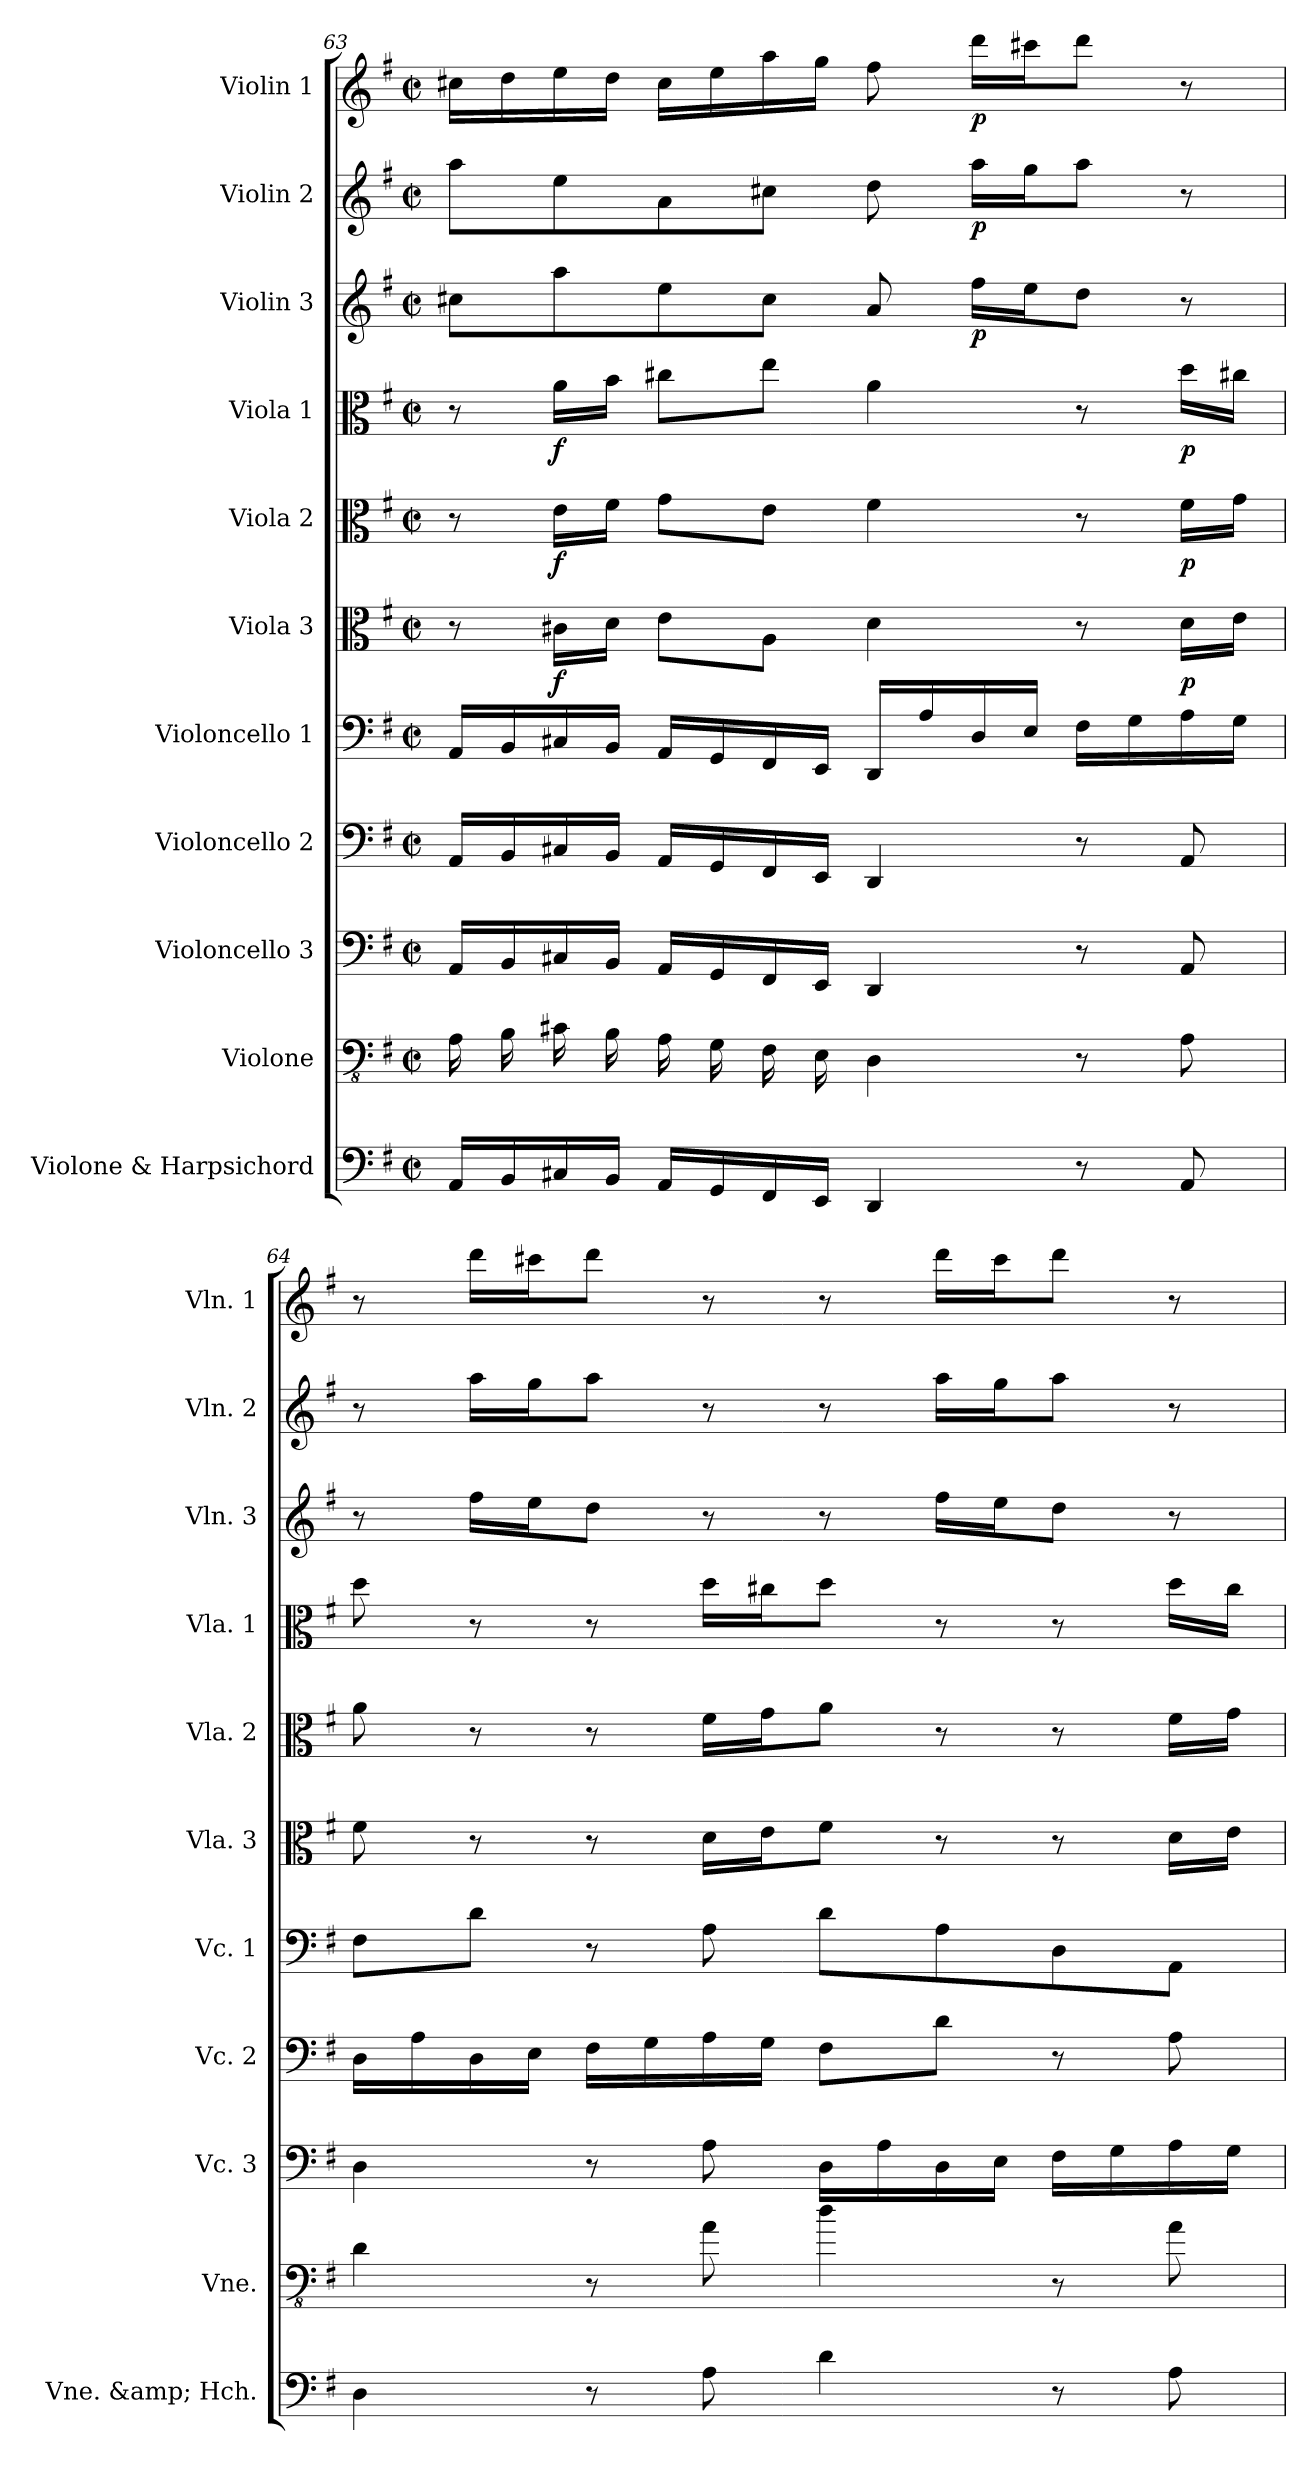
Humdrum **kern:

**kern	**kern	**kern	**kern	**kern	**kern	**dynam	**kern	**dynam	**kern	**dynam	**kern	**dynam	**kern	**dynam	**kern	**dynam
*part11	*part10	*part9	*part8	*part7	*part6	*part6	*part5	*part5	*part4	*part4	*part3	*part3	*part2	*part2	*part1	*part1
*staff11	*staff10	*staff9	*staff8	*staff7	*staff6	*staff6	*staff5	*staff5	*staff4	*staff4	*staff3	*staff3	*staff2	*staff2	*staff1	*staff1
*I"Violone &amp; Harpsichord	*I"Violone	*I"Violoncello 3	*I"Violoncello 2	*I"Violoncello 1	*I"Viola 3	*	*I"Viola 2	*	*I"Viola 1	*	*I"Violin 3	*	*I"Violin 2	*	*I"Violin 1	*
*I'Vne. &amp; Hch.	*I'Vne.	*I'Vc. 3	*I'Vc. 2	*I'Vc. 1	*I'Vla. 3	*	*I'Vla. 2	*	*I'Vla. 1	*	*I'Vln. 3	*	*I'Vln. 2	*	*I'Vln. 1	*
!!LO:PB:g=z
*clefF4	*clefFv4	*clefF4	*clefF4	*clefF4	*clefC3	*	*clefC3	*	*clefC3	*	*clefG2	*	*clefG2	*	*clefG2	*
*	*ITrd7c12	*	*	*	*	*	*	*	*	*	*	*	*	*	*	*
*k[f#]	*k[f#]	*k[f#]	*k[f#]	*k[f#]	*k[f#]	*	*k[f#]	*	*k[f#]	*	*k[f#]	*	*k[f#]	*	*k[f#]	*
*M4/4	*M4/4	*M4/4	*M4/4	*M4/4	*M4/4	*	*M4/4	*	*M4/4	*	*M4/4	*	*M4/4	*	*M4/4	*
*met(c|)	*met(c|)	*met(c|)	*met(c|)	*met(c|)	*met(c|)	*	*met(c|)	*	*met(c|)	*	*met(c|)	*	*met(c|)	*	*met(c|)	*
=63	=63	=63	=63	=63	=63	=63	=63	=63	=63	=63	=63	=63	=63	=63	=63	=63
16AA/LL	16AAA	16AA/LL	16AA/LL	16AA/LL	8r	.	8r	.	8r	.	8cc#X\L	.	8aa\L	.	16cc#X\LL	.
16BB/	16BBB	16BB/	16BB/	16BB/	.	.	.	.	.	.	.	.	.	.	16dd\	.
!	!	!	!	!	!	!LO:DY:b	!	!LO:DY:b	!	!LO:DY:b	!	!	!	!	!	!
16C#X/	16CC#X	16C#X/	16C#X/	16C#X/	16c#X\LL	f	16e\LL	f	16a\LL	f	8aa\	.	8ee\	.	16ee\	.
16BB/JJ	16BBB	16BB/JJ	16BB/JJ	16BB/JJ	16d\JJ	.	16f#\JJ	.	16b\JJ	.	.	.	.	.	16dd\JJ	.
16AA/LL	16AAA	16AA/LL	16AA/LL	16AA/LL	8e\L	.	8g\L	.	8cc#X\L	.	8ee\	.	8a\	.	16cc#\LL	.
16GG/	16GGG	16GG/	16GG/	16GG/	.	.	.	.	.	.	.	.	.	.	16ee\	.
16FF#/	16FFF#	16FF#/	16FF#/	16FF#/	8A\J	.	8e\J	.	8ee\J	.	8cc#\J	.	8cc#X\J	.	16aa\	.
16EE/JJ	16EEE	16EE/JJ	16EE/JJ	16EE/JJ	.	.	.	.	.	.	.	.	.	.	16gg\JJ	.
4DD/	4DDD	4DD/	4DD/	16DD/LL	4d\	.	4f#\	.	4a\	.	8a/	.	8dd\	.	8ff#\	.
.	.	.	.	16A/	.	.	.	.	.	.	.	.	.	.	.	.
!	!	!	!	!	!	!	!	!	!	!	!	!LO:DY:b	!	!LO:DY:b	!	!LO:DY:b
.	.	.	.	16D/	.	.	.	.	.	.	16ff#\LL	p	16aa\LL	p	16ddd\LL	p
.	.	.	.	16E/JJ	.	.	.	.	.	.	16ee\J	.	16gg\J	.	16ccc#X\J	.
8r	8r	8r	8r	16F#\LL	8r	.	8r	.	8r	.	8dd\J	.	8aa\J	.	8ddd\J	.
.	.	.	.	16G\	.	.	.	.	.	.	.	.	.	.	.	.
!	!	!	!	!	!	!LO:DY:b	!	!LO:DY:b	!	!LO:DY:b	!	!	!	!	!	!
8AA/	8AAA	8AA/	8AA/	16A\	16d\LL	p	16f#\LL	p	16dd\LL	p	8r	.	8r	.	8r	.
.	.	.	.	16G\JJ	16e\JJ	.	16g\JJ	.	16cc#X\JJ	.	.	.	.	.	.	.
=64	=64	=64	=64	=64	=64	=64	=64	=64	=64	=64	=64	=64	=64	=64	=64	=64
4D\	4DD	4D\	16D\LL	8F#\L	8f#\	.	8a\	.	8dd\	.	8r	.	8r	.	8r	.
.	.	.	16A\	.	.	.	.	.	.	.	.	.	.	.	.	.
.	.	.	16D\	8d\J	8r	.	8r	.	8r	.	16ff#\LL	.	16aa\LL	.	16ddd\LL	.
.	.	.	16E\JJ	.	.	.	.	.	.	.	16ee\J	.	16gg\J	.	16ccc#X\J	.
8r	8r	8r	16F#\LL	8r	8r	.	8r	.	8r	.	8dd\J	.	8aa\J	.	8ddd\J	.
.	.	.	16G\	.	.	.	.	.	.	.	.	.	.	.	.	.
8A\	8AA	8A\	16A\	8A\	16d\LL	.	16f#\LL	.	16dd\LL	.	8r	.	8r	.	8r	.
.	.	.	16G\JJ	.	16e\J	.	16g\J	.	16cc#X\J	.	.	.	.	.	.	.
4d\	4D	16D\LL	8F#\L	8d\L	8f#\J	.	8a\J	.	8dd\J	.	8r	.	8r	.	8r	.
.	.	16A\	.	.	.	.	.	.	.	.	.	.	.	.	.	.
.	.	16D\	8d\J	8A\	8r	.	8r	.	8r	.	16ff#\LL	.	16aa\LL	.	16ddd\LL	.
.	.	16E\JJ	.	.	.	.	.	.	.	.	16ee\J	.	16gg\J	.	16ccc#\J	.
8r	8r	16F#\LL	8r	8D\	8r	.	8r	.	8r	.	8dd\J	.	8aa\J	.	8ddd\J	.
.	.	16G\	.	.	.	.	.	.	.	.	.	.	.	.	.	.
8A\	8AA	16A\	8A\	8AA\J	16d\LL	.	16f#\LL	.	16dd\LL	.	8r	.	8r	.	8r	.
.	.	16G\JJ	.	.	16e\JJ	.	16g\JJ	.	16cc#\JJ	.	.	.	.	.	.	.
=	=	=	=	=	=	=	=	=	=	=	=	=	=	=	=	=
*-	*-	*-	*-	*-	*-	*-	*-	*-	*-	*-	*-	*-	*-	*-	*-	*-
